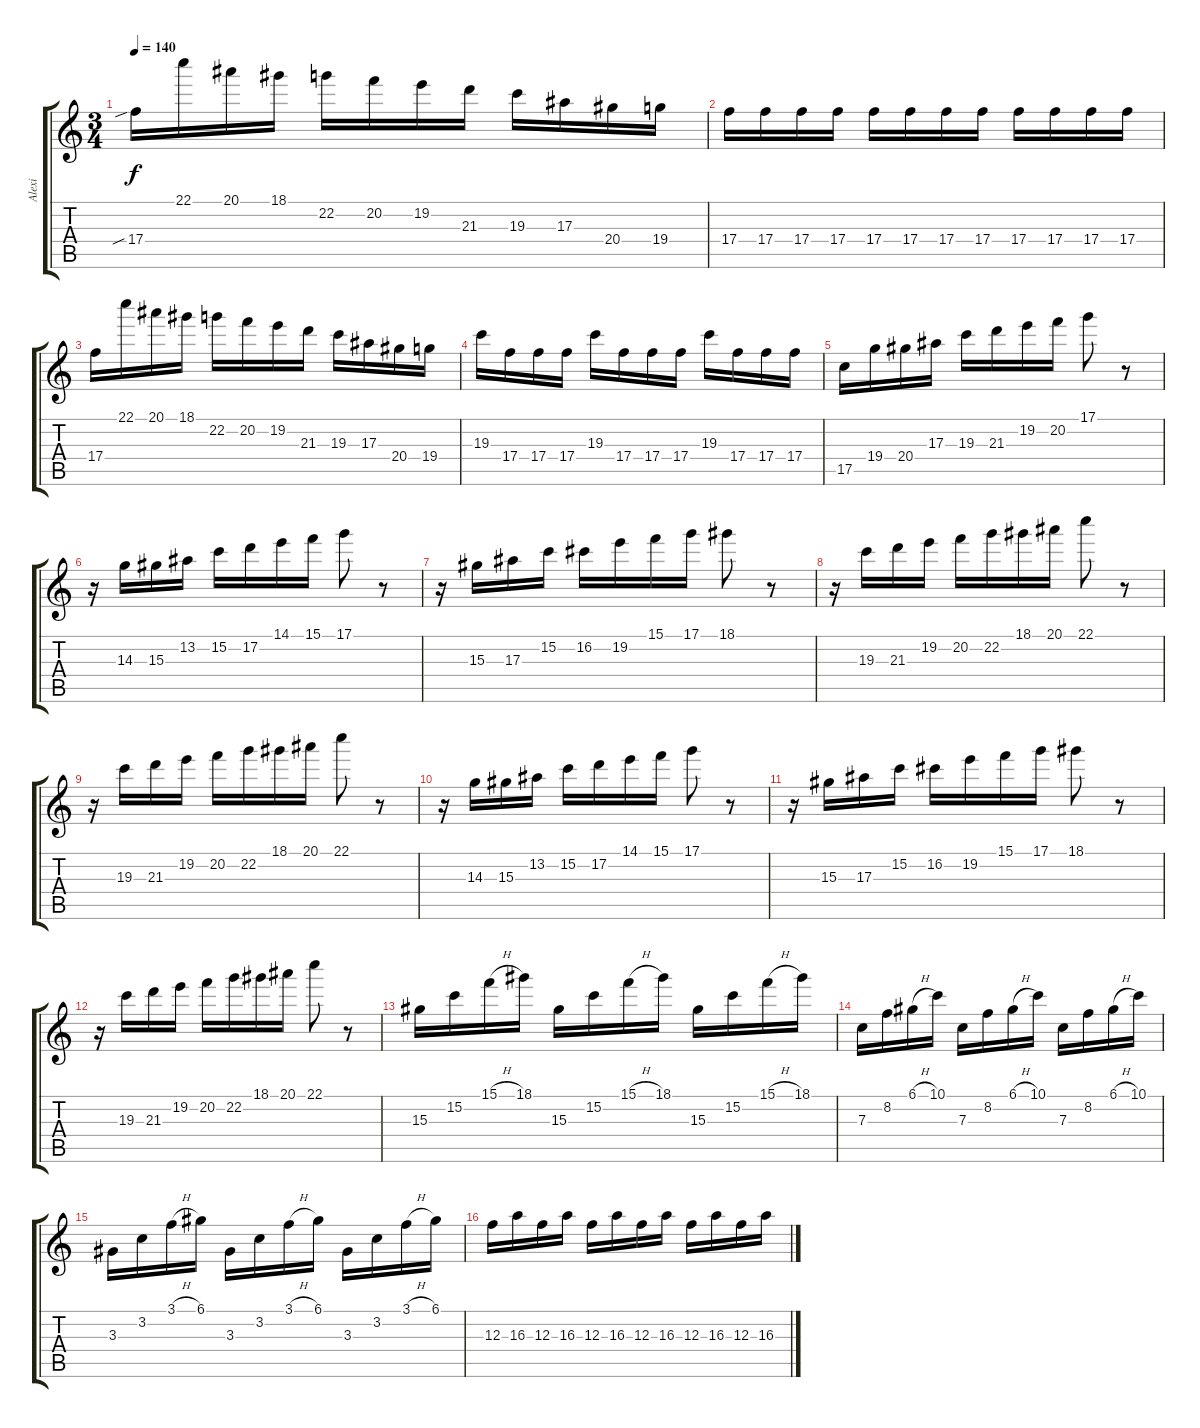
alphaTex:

\track ("Alexi" "Alexi") {instrument distortionguitar}
\staff {score tabs}
\tuning (D4 A3 F3 C3 G2 D2) {hide}
\ts (3 4)
\tempo 140
\clef g2
\ks c
17.4{sib}.16{dy f} 22.1.16 20.1.16 18.1.16 22.2.16 20.2.16 19.2.16 21.3.16 19.3.16 17.3.16 20.4.16 19.4.16 |
17.4.16 17.4.16 17.4.16 17.4.16 17.4.16 17.4.16 17.4.16 17.4.16 17.4.16 17.4.16 17.4.16 17.4.16 |
17.4.16 22.1.16 20.1.16 18.1.16 22.2.16 20.2.16 19.2.16 21.3.16 19.3.16 17.3.16 20.4.16 19.4.16 |
19.3.16 17.4.16 17.4.16 17.4.16 19.3.16 17.4.16 17.4.16 17.4.16 19.3.16 17.4.16 17.4.16 17.4.16 |
17.5.16 19.4.16 20.4.16 17.3.16 19.3.16 21.3.16 19.2.16 20.2.16 17.1.8 r.8 |
r.16 14.3.16 15.3.16 13.2.16 15.2.16 17.2.16 14.1.16 15.1.16 17.1.8 r.8 |
r.16 15.3.16 17.3.16 15.2.16 16.2.16 19.2.16 15.1.16 17.1.16 18.1.8 r.8 |
r.16 19.3.16 21.3.16 19.2.16 20.2.16 22.2.16 18.1.16 20.1.16 22.1.8 r.8 |
r.16 19.3.16 21.3.16 19.2.16 20.2.16 22.2.16 18.1.16 20.1.16 22.1.8 r.8 |
r.16 14.3.16 15.3.16 13.2.16 15.2.16 17.2.16 14.1.16 15.1.16 17.1.8 r.8 |
r.16 15.3.16 17.3.16 15.2.16 16.2.16 19.2.16 15.1.16 17.1.16 18.1.8 r.8 |
r.16 19.3.16 21.3.16 19.2.16 20.2.16 22.2.16 18.1.16 20.1.16 22.1.8 r.8 |
15.3.16 15.2.16 15.1{h}.16 18.1.16 15.3.16 15.2.16 15.1{h}.16 18.1.16 15.3.16 15.2.16 15.1{h}.16 18.1.16 |
7.3.16 8.2.16 6.1{h}.16 10.1.16 7.3.16 8.2.16 6.1{h}.16 10.1.16 7.3.16 8.2.16 6.1{h}.16 10.1.16 |
3.3.16 3.2.16 3.1{h}.16 6.1.16 3.3.16 3.2.16 3.1{h}.16 6.1.16 3.3.16 3.2.16 3.1{h}.16 6.1.16 |
12.3.16 16.3.16 12.3.16 16.3.16 12.3.16 16.3.16 12.3.16 16.3.16 12.3.16 16.3.16 12.3.16 16.3.16
